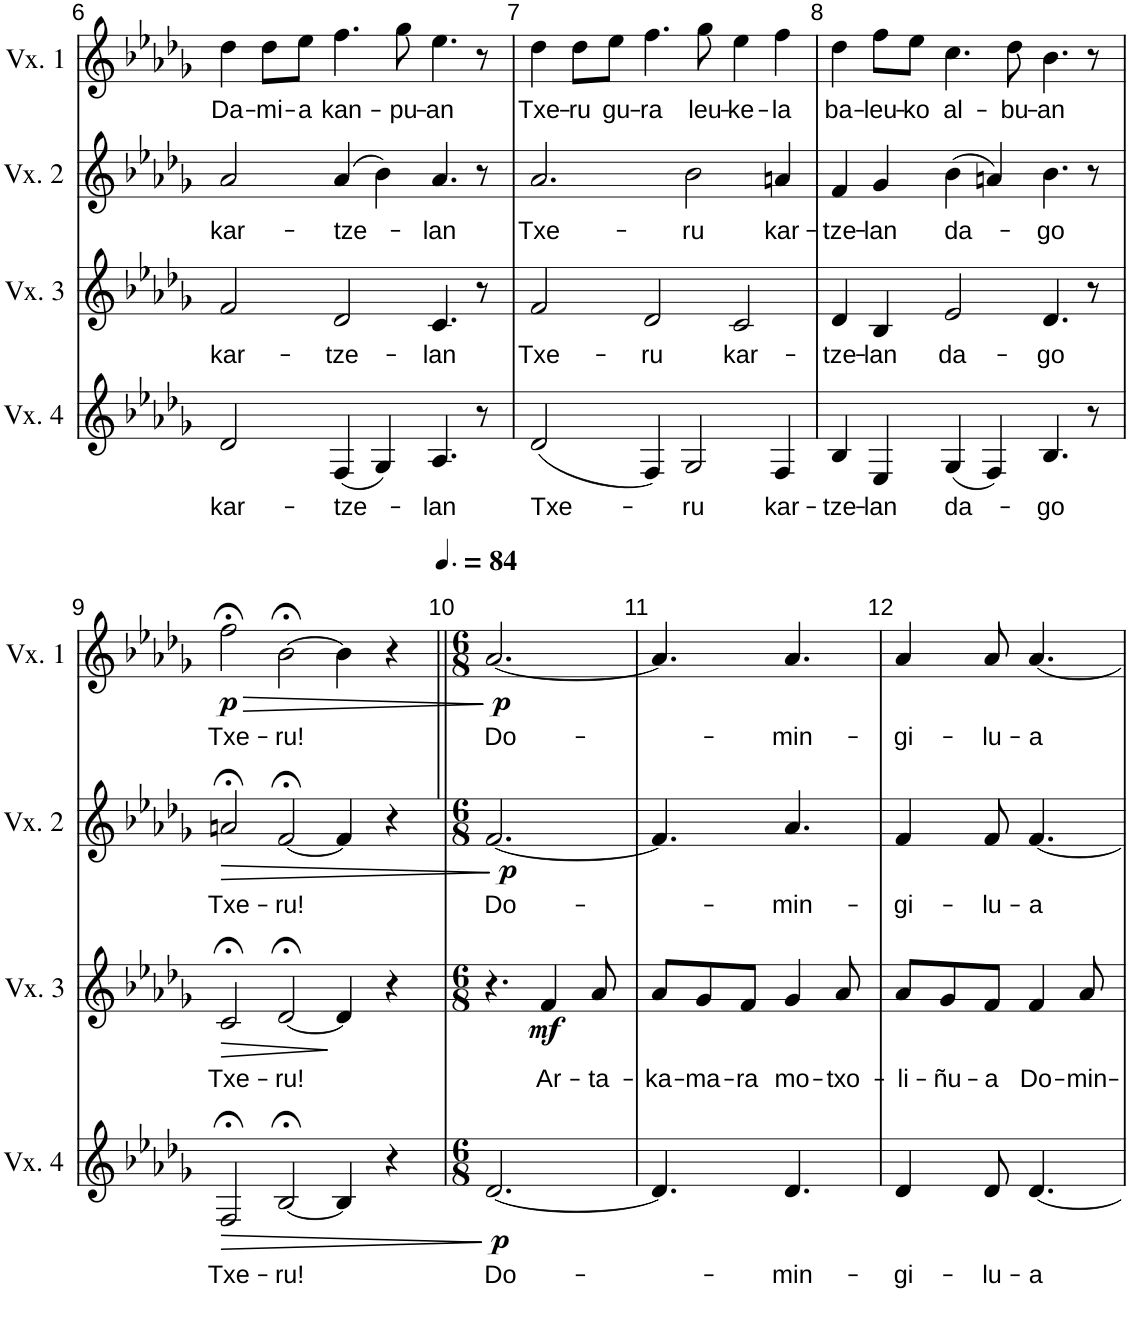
**kern	**text	**dynam	**kern	**text	**dynam	**kern	**text	**dynam	**kern	**text	**dynam
*part4	*part4	*part4	*part3	*part3	*part3	*part2	*part2	*part2	*part1	*part1	*part1
*staff4	*staff4	*staff4	*staff3	*staff3	*staff3	*staff2	*staff2	*staff2	*staff1	*staff1	*staff1
*I"Voix 4	*	*	*I"Voix 3	*	*	*I"Voix 2	*	*	*I"Voix 1	*	*
*I'Vx. 4	*	*	*I'Vx. 3	*	*	*I'Vx. 2	*	*	*I'Vx. 1	*	*
!!LO:PB:g=z
*clefG2	*	*	*clefG2	*	*	*clefG2	*	*	*clefG2	*	*
*k[b-e-a-d-g-]	*	*	*k[b-e-a-d-g-]	*	*	*k[b-e-a-d-g-]	*	*	*k[b-e-a-d-g-]	*	*
*M3/2	*	*	*M3/2	*	*	*M3/2	*	*	*M3/2	*	*
=6	=6	=6	=6	=6	=6	=6	=6	=6	=6	=6	=6
!	!LO:LY:b	!	!	!LO:LY:b	!	!	!LO:LY:b	!	!	!LO:LY:b	!
2d-/	kar-	.	2f/	kar-	.	2a-/	kar-	.	4dd-\	Da-	.
!	!	!	!	!	!	!	!	!	!	!LO:LY:b	!
.	.	.	.	.	.	.	.	.	8dd-\L	-mi-	.
!	!	!	!	!	!	!	!	!	!	!LO:LY:b	!
.	.	.	.	.	.	.	.	.	8ee-\J	-a	.
!	!LO:LY:b	!	!	!LO:LY:b	!	!	!LO:LY:b	!	!	!LO:LY:b	!
(4F/	-tze-	.	2d-/	-tze-	.	(4a-/	-tze-	.	4.ff\	kan-	.
4G-/)	.	.	.	.	.	4b-\)	.	.	.	.	.
!	!	!	!	!	!	!	!	!	!	!LO:LY:b	!
.	.	.	.	.	.	.	.	.	8gg-\	-pu-	.
!	!LO:LY:b	!	!	!LO:LY:b	!	!	!LO:LY:b	!	!	!LO:LY:b	!
4.A-/	-lan	.	4.c/	-lan	.	4.a-/	-lan	.	4.ee-\	-an	.
8r	.	.	8r	.	.	8r	.	.	8r	.	.
=7	=7	=7	=7	=7	=7	=7	=7	=7	=7	=7	=7
!	!LO:LY:b	!	!	!LO:LY:b	!	!	!LO:LY:b	!	!	!LO:LY:b	!
(2d-/	Txe-	.	2f/	Txe-	.	2.a-/	Txe-	.	4dd-\	Txe-	.
!	!	!	!	!	!	!	!	!	!	!LO:LY:b	!
.	.	.	.	.	.	.	.	.	8dd-\L	-ru	.
!	!	!	!	!	!	!	!	!	!	!LO:LY:b	!
.	.	.	.	.	.	.	.	.	8ee-\J	gu-	.
!	!	!	!	!LO:LY:b	!	!	!	!	!	!LO:LY:b	!
4F/)	.	.	2d-/	-ru	.	.	.	.	4.ff\	-ra	.
!	!LO:LY:b	!	!	!	!	!	!LO:LY:b	!	!	!	!
2G-/	-ru	.	.	.	.	2b-\	-ru	.	.	.	.
!	!	!	!	!	!	!	!	!	!	!LO:LY:b	!
.	.	.	.	.	.	.	.	.	8gg-\	leu-	.
!	!	!	!	!LO:LY:b	!	!	!	!	!	!LO:LY:b	!
.	.	.	2c/	kar-	.	.	.	.	4ee-\	-ke-	.
!	!LO:LY:b	!	!	!	!	!	!LO:LY:b	!	!	!LO:LY:b	!
4F/	kar-	.	.	.	.	4an/	kar-	.	4ff\	-la	.
=8	=8	=8	=8	=8	=8	=8	=8	=8	=8	=8	=8
!	!LO:LY:b	!	!	!LO:LY:b	!	!	!LO:LY:b	!	!	!LO:LY:b	!
4B-/	-tze-	.	4d-/	-tze-	.	4f/	-tze-	.	4dd-\	ba-	.
!	!LO:LY:b	!	!	!LO:LY:b	!	!	!LO:LY:b	!	!	!LO:LY:b	!
4E-/	-lan	.	4B-/	-lan	.	4g-/	-lan	.	8ff\L	-leu-	.
!	!	!	!	!	!	!	!	!	!	!LO:LY:b	!
.	.	.	.	.	.	.	.	.	8ee-\J	-ko	.
!	!LO:LY:b	!	!	!LO:LY:b	!	!	!LO:LY:b	!	!	!LO:LY:b	!
(4G-/	da-	.	2e-/	da-	.	(4b-\	da-	.	4.cc\	al-	.
4F/)	.	.	.	.	.	4an/)	.	.	.	.	.
!	!	!	!	!	!	!	!	!	!	!LO:LY:b	!
.	.	.	.	.	.	.	.	.	8dd-\	-bu-	.
!	!LO:LY:b	!	!	!LO:LY:b	!	!	!LO:LY:b	!	!	!LO:LY:b	!
4.B-/	-go	.	4.d-/	-go	.	4.b-\	-go	.	4.b-\	-an	.
8r	.	.	8r	.	.	8r	.	.	8r	.	.
!!LO:LB:g=z
=9	=9	=9	=9	=9	=9	=9	=9	=9	=9	=9	=9
!	!LO:LY:b	!LO:HP:b	!	!LO:LY:b	!LO:HP:b	!	!LO:LY:b	!LO:HP:b	!	!LO:LY:b	!LO:HP:b
!	!	!	!	!	!	!	!	!	!	!	!LO:DY:n=1:b
2F;</	Txe-	>	2c;</	Txe-	>	2an;</	Txe-	>	2ff;<\	Txe-	> p
!	!LO:LY:b	!	!	!LO:LY:b	!	!	!LO:LY:b	!	!	!LO:LY:b	!
[2B-;</	-ru!	.	[2d-;</	-ru!	.	[2f;</	-ru!	.	[2b-;<\	-ru!	.
4B-/]	.	.	4d-/]	.	.	4f/]	.	.	4b-\]	.	.
4r	.	.	4r	.	.	4r	.	.	4r	.	.
.	.	]	.	.	]	.	.	]	.	.	]
=10||	=10||	=10||	=10||	=10||	=10||	=10||	=10||	=10||	=10||	=10||	=10||
*M6/8	*	*	*M6/8	*	*	*M6/8	*	*	*M6/8	*	*
*	*	*	*	*	*	*	*	*	*MM126	*	*
!	!LO:LY:b	!LO:DY:b	!	!	!	!	!LO:LY:b	!LO:DY:b	!	!LO:LY:b	!LO:DY:b
[2.d-/	Do-	p	4.r	.	.	[2.f/	Do-	p	[2.a-/	Do-	p
!	!	!	!	!LO:LY:b	!LO:DY:b	!	!	!	!	!	!
.	.	.	4f/	Ar-	mf	.	.	.	.	.	.
!	!	!	!	!LO:LY:b	!	!	!	!	!	!	!
.	.	.	8a-/	-ta-	.	.	.	.	.	.	.
=11	=11	=11	=11	=11	=11	=11	=11	=11	=11	=11	=11
!	!	!	!	!LO:LY:b	!	!	!	!	!	!	!
4.d-/]	.	.	8a-/L	-ka-	.	4.f/]	.	.	4.a-/]	.	.
!	!	!	!	!LO:LY:b	!	!	!	!	!	!	!
.	.	.	8g-/	-ma-	.	.	.	.	.	.	.
!	!	!	!	!LO:LY:b	!	!	!	!	!	!	!
.	.	.	8f/J	-ra	.	.	.	.	.	.	.
!	!LO:LY:b	!	!	!LO:LY:b	!	!	!LO:LY:b	!	!	!LO:LY:b	!
4.d-/	-min-	.	4g-/	mo-	.	4.a-/	-min-	.	4.a-/	-min-	.
!	!	!	!	!LO:LY:b	!	!	!	!	!	!	!
.	.	.	8a-/	-txo-	.	.	.	.	.	.	.
=12	=12	=12	=12	=12	=12	=12	=12	=12	=12	=12	=12
!	!LO:LY:b	!	!	!LO:LY:b	!	!	!LO:LY:b	!	!	!LO:LY:b	!
4d-/	-gi-	.	8a-/L	-li-	.	4f/	-gi-	.	4a-/	-gi-	.
!	!	!	!	!LO:LY:b	!	!	!	!	!	!	!
.	.	.	8g-/	-ñu-	.	.	.	.	.	.	.
!	!LO:LY:b	!	!	!LO:LY:b	!	!	!LO:LY:b	!	!	!LO:LY:b	!
8d-/	-lu-	.	8f/J	-a	.	8f/	-lu-	.	8a-/	-lu-	.
!	!LO:LY:b	!	!	!LO:LY:b	!	!	!LO:LY:b	!	!	!LO:LY:b	!
[4.d-/	-a	.	4f/	Do-	.	[4.f/	-a	.	[4.a-/	-a	.
!	!	!	!	!LO:LY:b	!	!	!	!	!	!	!
.	.	.	8a-/	-min-	.	.	.	.	.	.	.
=	=	=	=	=	=	=	=	=	=	=	=
*-	*-	*-	*-	*-	*-	*-	*-	*-	*-	*-	*-
